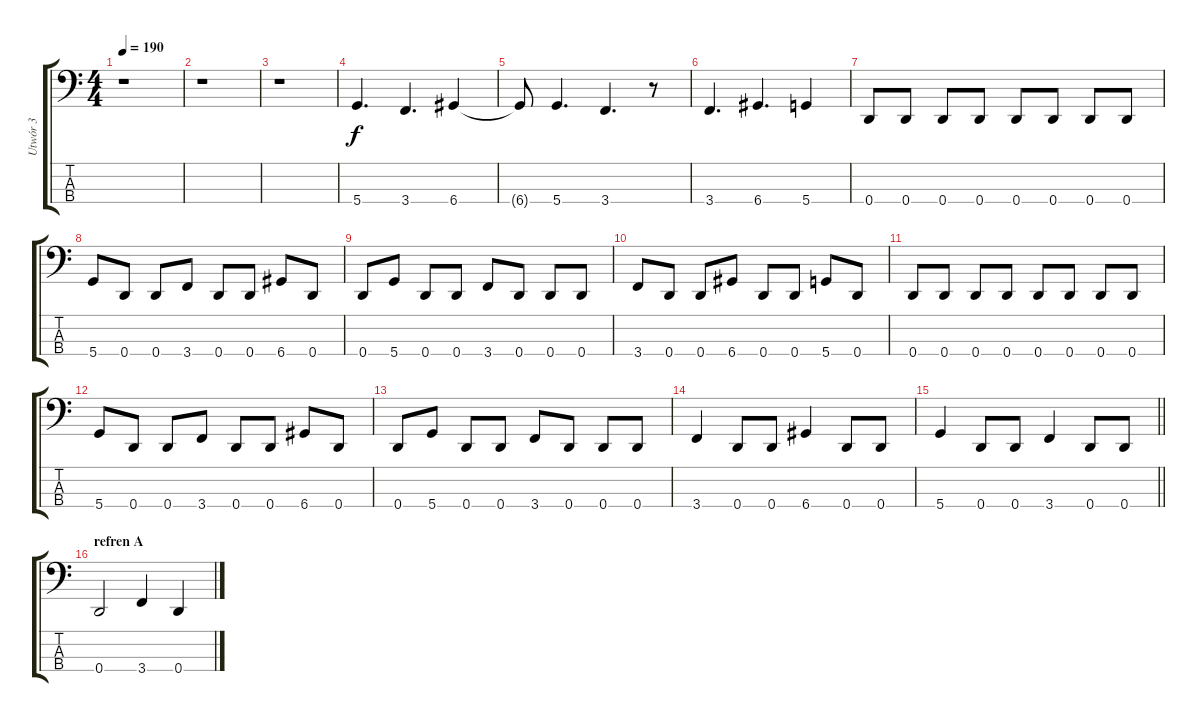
\track ("Utwór 3" "Utwór 3") {instrument electricbassfinger}
\staff {score tabs}
\tuning (F2 C2 G1 D1) {hide}
\ts (4 4)
\tempo 190
\clef f4
\ks c
r.1{dy f} |
r.1 |
r.1 |
5.4.4{d} 3.4.4{d} 6.4.4 |
6.4{t}.8 5.4.4{d} 3.4.4{d} r.8 |
3.4.4{d} 6.4.4{d} 5.4.4 |
0.4.8 0.4.8 0.4.8 0.4.8 0.4.8 0.4.8 0.4.8 0.4.8 |
5.4.8 0.4.8 0.4.8 3.4.8 0.4.8 0.4.8 6.4.8 0.4.8 |
0.4.8 5.4.8 0.4.8 0.4.8 3.4.8 0.4.8 0.4.8 0.4.8 |
3.4.8 0.4.8 0.4.8 6.4.8 0.4.8 0.4.8 5.4.8 0.4.8 |
0.4.8 0.4.8 0.4.8 0.4.8 0.4.8 0.4.8 0.4.8 0.4.8 |
5.4.8 0.4.8 0.4.8 3.4.8 0.4.8 0.4.8 6.4.8 0.4.8 |
0.4.8 5.4.8 0.4.8 0.4.8 3.4.8 0.4.8 0.4.8 0.4.8 |
3.4.4 0.4.8 0.4.8 6.4.4 0.4.8 0.4.8 |
\barLineRight lightlight
5.4.4 0.4.8 0.4.8 3.4.4 0.4.8 0.4.8 |
\section ("" "refren A")
0.4.2 3.4.4 0.4.4
